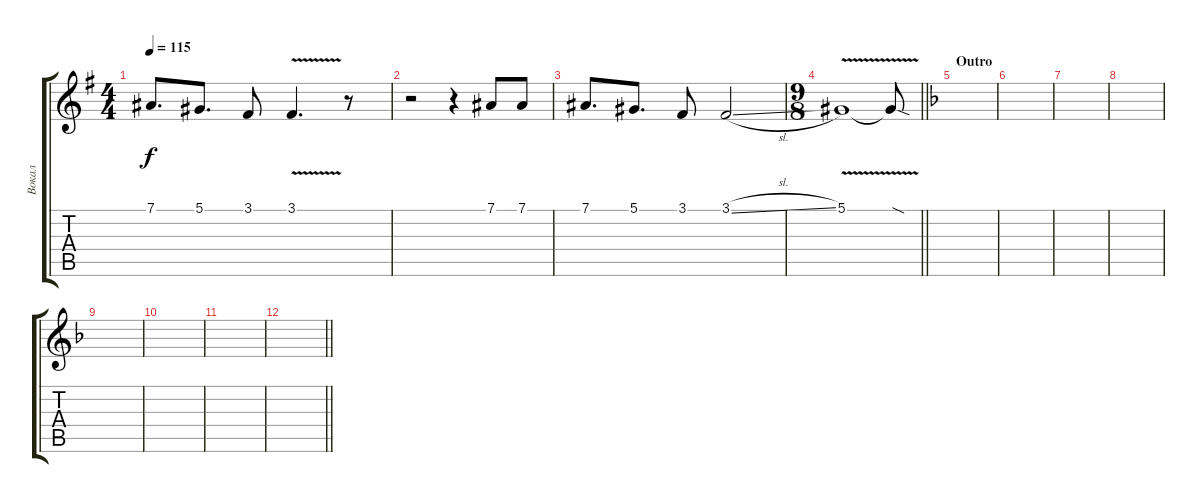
\track ("Вокал" "Вокал") {instrument trumpet}
\staff {score tabs}
\tuning (Eb4 Bb3 Gb3 Db3 Ab2 Eb2) {hide}
\ts (4 4)
\tempo 115
\clef g2
\ks eminor
7.1.8{d dy f} 5.1.8{d} 3.1.8 3.1{v}.4{d} r.8 |
r.2 r.4 7.1.8 7.1.8 |
7.1.8{d} 5.1.8{d} 3.1.8 3.1{sl}.2 |
\ts (9 8)
\barLineRight lightlight
5.1{v}.1 5.1{sod t}.8 |
\section ("" "Outro")
\ks dminor
|
|
|
|
|
|
|
\barLineRight lightlight
